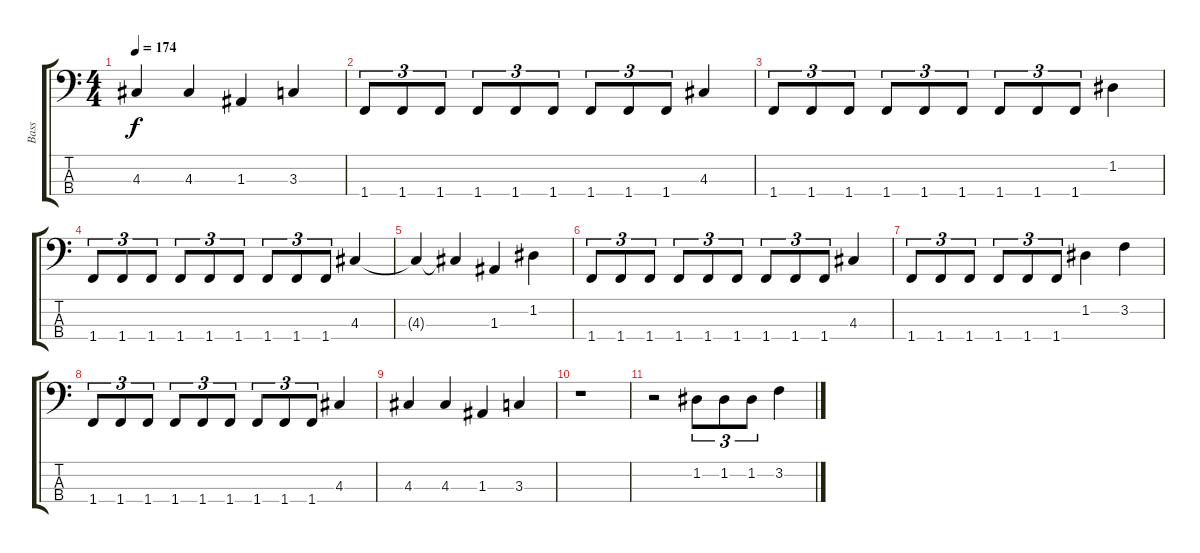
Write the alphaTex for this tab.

\track ("Bass" "Bass") {instrument electricbassfinger}
\staff {score tabs}
\tuning (G2 D2 A1 E1) {hide}
\ts (4 4)
\tempo 174
\clef f4
\ks c
4.3.4{dy f} 4.3.4 1.3.4 3.3.4 |
1.4.8{tu (3 2)} 1.4.8{tu (3 2)} 1.4.8{tu (3 2)} 1.4.8{tu (3 2)} 1.4.8{tu (3 2)} 1.4.8{tu (3 2)} 1.4.8{tu (3 2)} 1.4.8{tu (3 2)} 1.4.8{tu (3 2)} 4.3.4 |
1.4.8{tu (3 2)} 1.4.8{tu (3 2)} 1.4.8{tu (3 2)} 1.4.8{tu (3 2)} 1.4.8{tu (3 2)} 1.4.8{tu (3 2)} 1.4.8{tu (3 2)} 1.4.8{tu (3 2)} 1.4.8{tu (3 2)} 1.2.4 |
1.4.8{tu (3 2)} 1.4.8{tu (3 2)} 1.4.8{tu (3 2)} 1.4.8{tu (3 2)} 1.4.8{tu (3 2)} 1.4.8{tu (3 2)} 1.4.8{tu (3 2)} 1.4.8{tu (3 2)} 1.4.8{tu (3 2)} 4.3.4 |
4.3{t}.4 4.3{t}.4 1.3.4 1.2.4 |
1.4.8{tu (3 2)} 1.4.8{tu (3 2)} 1.4.8{tu (3 2)} 1.4.8{tu (3 2)} 1.4.8{tu (3 2)} 1.4.8{tu (3 2)} 1.4.8{tu (3 2)} 1.4.8{tu (3 2)} 1.4.8{tu (3 2)} 4.3.4 |
1.4.8{tu (3 2)} 1.4.8{tu (3 2)} 1.4.8{tu (3 2)} 1.4.8{tu (3 2)} 1.4.8{tu (3 2)} 1.4.8{tu (3 2)} 1.2.4 3.2.4 |
1.4.8{tu (3 2)} 1.4.8{tu (3 2)} 1.4.8{tu (3 2)} 1.4.8{tu (3 2)} 1.4.8{tu (3 2)} 1.4.8{tu (3 2)} 1.4.8{tu (3 2)} 1.4.8{tu (3 2)} 1.4.8{tu (3 2)} 4.3.4 |
4.3.4 4.3.4 1.3.4 3.3.4 |
r.1 |
r.2 1.2.8{tu (3 2)} 1.2.8{tu (3 2)} 1.2.8{tu (3 2)} 3.2.4
